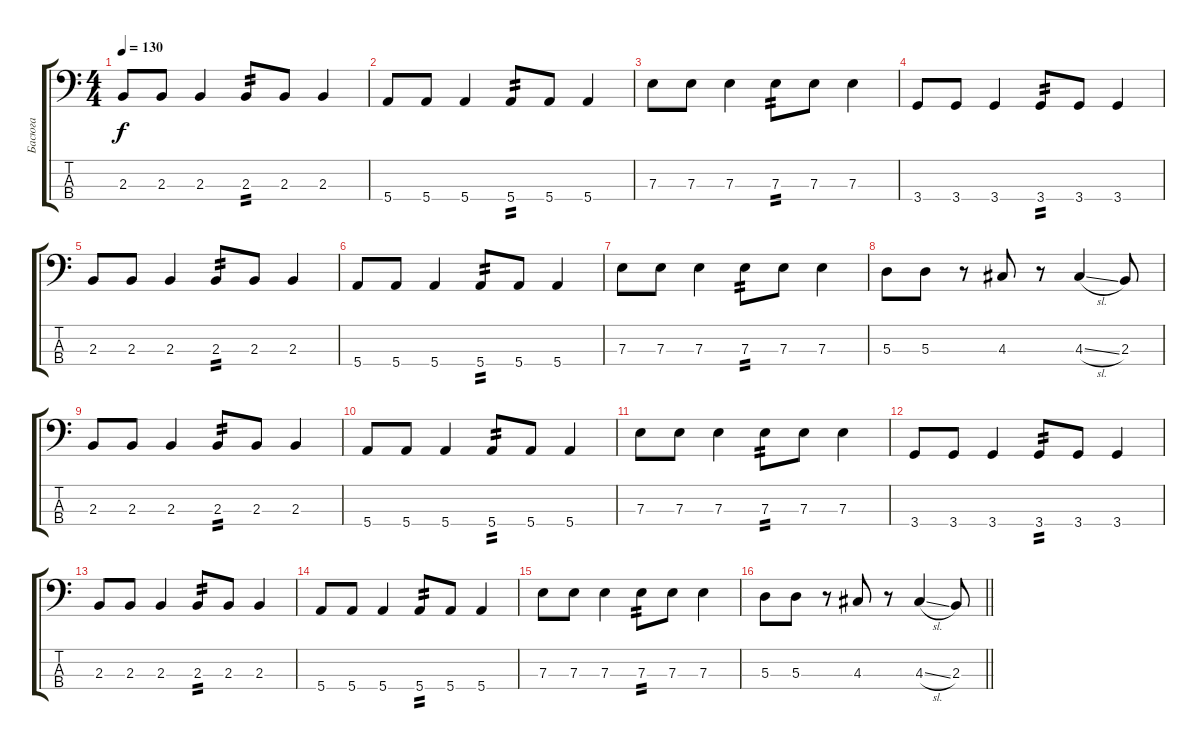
\track ("Басюга" "Басюга") {instrument electricbassfinger}
\staff {score tabs}
\tuning (G2 D2 A1 E1) {hide}
\ts (4 4)
\tempo 130
\clef f4
\ks c
2.3.8{dy f} 2.3.8 2.3.4 2.3.8{tp 2} 2.3.8 2.3.4 |
5.4.8 5.4.8 5.4.4 5.4.8{tp 2} 5.4.8 5.4.4 |
7.3.8 7.3.8 7.3.4 7.3.8{tp 2} 7.3.8 7.3.4 |
3.4.8 3.4.8 3.4.4 3.4.8{tp 2} 3.4.8 3.4.4 |
2.3.8 2.3.8 2.3.4 2.3.8{tp 2} 2.3.8 2.3.4 |
5.4.8 5.4.8 5.4.4 5.4.8{tp 2} 5.4.8 5.4.4 |
7.3.8 7.3.8 7.3.4 7.3.8{tp 2} 7.3.8 7.3.4 |
5.3.8 5.3.8 r.8 4.3.8 r.8 4.3{sl}.4 2.3.8 |
2.3.8 2.3.8 2.3.4 2.3.8{tp 2} 2.3.8 2.3.4 |
5.4.8 5.4.8 5.4.4 5.4.8{tp 2} 5.4.8 5.4.4 |
7.3.8 7.3.8 7.3.4 7.3.8{tp 2} 7.3.8 7.3.4 |
3.4.8 3.4.8 3.4.4 3.4.8{tp 2} 3.4.8 3.4.4 |
2.3.8 2.3.8 2.3.4 2.3.8{tp 2} 2.3.8 2.3.4 |
5.4.8 5.4.8 5.4.4 5.4.8{tp 2} 5.4.8 5.4.4 |
7.3.8 7.3.8 7.3.4 7.3.8{tp 2} 7.3.8 7.3.4 |
\barLineRight lightlight
5.3.8 5.3.8 r.8 4.3.8 r.8 4.3{sl}.4 2.3.8
